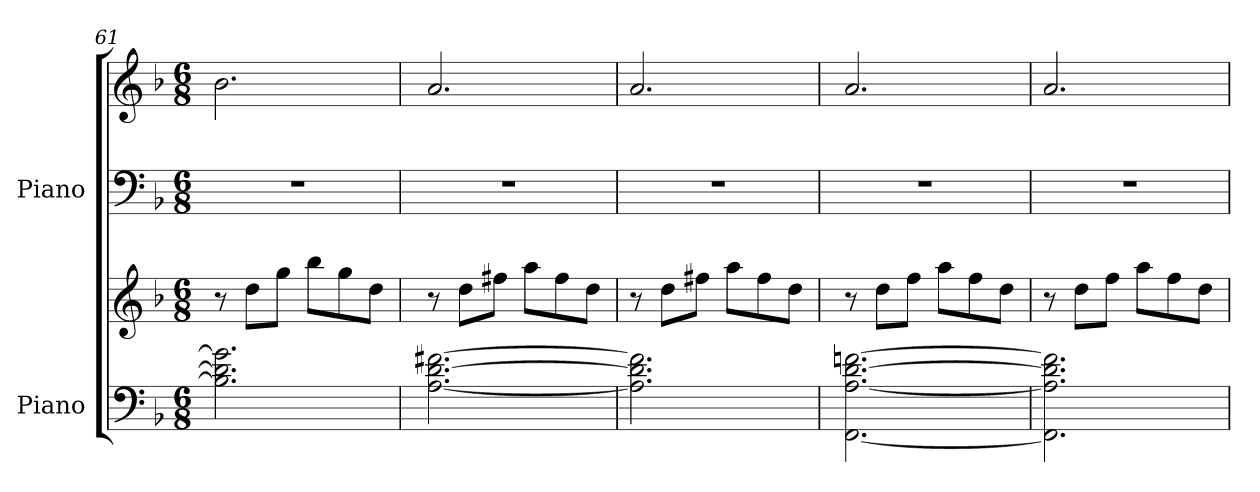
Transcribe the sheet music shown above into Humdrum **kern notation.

**kern	**kern	**kern	**kern
*part2	*part2	*part1	*part1
*staff4	*staff3	*staff2	*staff1
*I"Piano	*	*I"Piano	*
*I'Pno.	*	*I'Pno.	*
*clefF4	*clefG2	*clefF4	*clefG2
*k[b-]	*k[b-]	*k[b-]	*k[b-]
*M6/8	*M6/8	*M6/8	*M6/8
=61	=61	=61	=61
2.B-\] 2.d\] 2.g\]	8r	2.r	2.b-\
.	8dd\L	.	.
.	8gg\J	.	.
.	8bb-\L	.	.
.	8gg\	.	.
.	8dd\J	.	.
=62	=62	=62	=62
[2.A\ [2.d\ [2.f#X\	8r	2.r	2.a/
.	8dd\L	.	.
.	8ff#X\J	.	.
.	8aa\L	.	.
.	8ff#\	.	.
.	8dd\J	.	.
=63	=63	=63	=63
2.A\] 2.d\] 2.f#\]	8r	2.r	2.a/
.	8dd\L	.	.
.	8ff#X\J	.	.
.	8aa\L	.	.
.	8ff#\	.	.
.	8dd\J	.	.
!!LO:PB:g=z
=64	=64	=64	=64
[2.FF\ [2.A\ [2.d\ [2.fn\	8r	2.r	2.a/
.	8dd\L	.	.
.	8ff\J	.	.
.	8aa\L	.	.
.	8ff\	.	.
.	8dd\J	.	.
=65	=65	=65	=65
2.FF\] 2.A\] 2.d\] 2.f\]	8r	2.r	2.a/
.	8dd\L	.	.
.	8ff\J	.	.
.	8aa\L	.	.
.	8ff\	.	.
.	8dd\J	.	.
=	=	=	=
*-	*-	*-	*-
